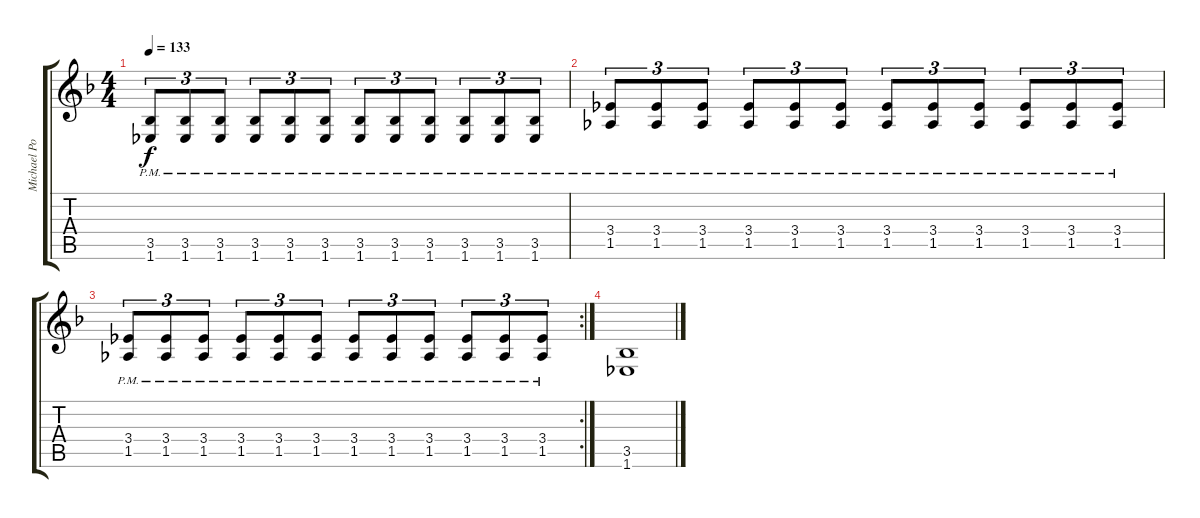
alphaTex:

\track ("Michael Poulsen" "Michael Po") {instrument distortionguitar}
\staff {score tabs}
\tuning (D4 A3 F3 C3 G2 D2) {hide}
\ts (4 4)
\tempo 133
\clef g2
\ks f
(3.5{pm} 1.6{pm}).8{tu (3 2) dy f} (3.5{pm} 1.6{pm}).8{tu (3 2)} (3.5{pm} 1.6{pm}).8{tu (3 2)} (3.5{pm} 1.6{pm}).8{tu (3 2)} (3.5{pm} 1.6{pm}).8{tu (3 2)} (3.5{pm} 1.6{pm}).8{tu (3 2)} (3.5{pm} 1.6{pm}).8{tu (3 2)} (3.5{pm} 1.6{pm}).8{tu (3 2)} (3.5{pm} 1.6{pm}).8{tu (3 2)} (3.5{pm} 1.6{pm}).8{tu (3 2)} (3.5{pm} 1.6{pm}).8{tu (3 2)} (3.5{pm} 1.6{pm}).8{tu (3 2)} |
(3.4{pm} 1.5{pm}).8{tu (3 2)} (3.4{pm} 1.5{pm}).8{tu (3 2)} (3.4{pm} 1.5{pm}).8{tu (3 2)} (3.4{pm} 1.5{pm}).8{tu (3 2)} (3.4{pm} 1.5{pm}).8{tu (3 2)} (3.4{pm} 1.5{pm}).8{tu (3 2)} (3.4{pm} 1.5{pm}).8{tu (3 2)} (3.4{pm} 1.5{pm}).8{tu (3 2)} (3.4{pm} 1.5{pm}).8{tu (3 2)} (3.4{pm} 1.5{pm}).8{tu (3 2)} (3.4{pm} 1.5{pm}).8{tu (3 2)} (3.4{pm} 1.5{pm}).8{tu (3 2)} |
\rc 2
(3.4{pm} 1.5{pm}).8{tu (3 2)} (3.4{pm} 1.5{pm}).8{tu (3 2)} (3.4{pm} 1.5{pm}).8{tu (3 2)} (3.4{pm} 1.5{pm}).8{tu (3 2)} (3.4{pm} 1.5{pm}).8{tu (3 2)} (3.4{pm} 1.5{pm}).8{tu (3 2)} (3.4{pm} 1.5{pm}).8{tu (3 2)} (3.4{pm} 1.5{pm}).8{tu (3 2)} (3.4{pm} 1.5{pm}).8{tu (3 2)} (3.4{pm} 1.5{pm}).8{tu (3 2)} (3.4{pm} 1.5{pm}).8{tu (3 2)} (3.4{pm} 1.5{pm}).8{tu (3 2)} |
(3.5 1.6).1
